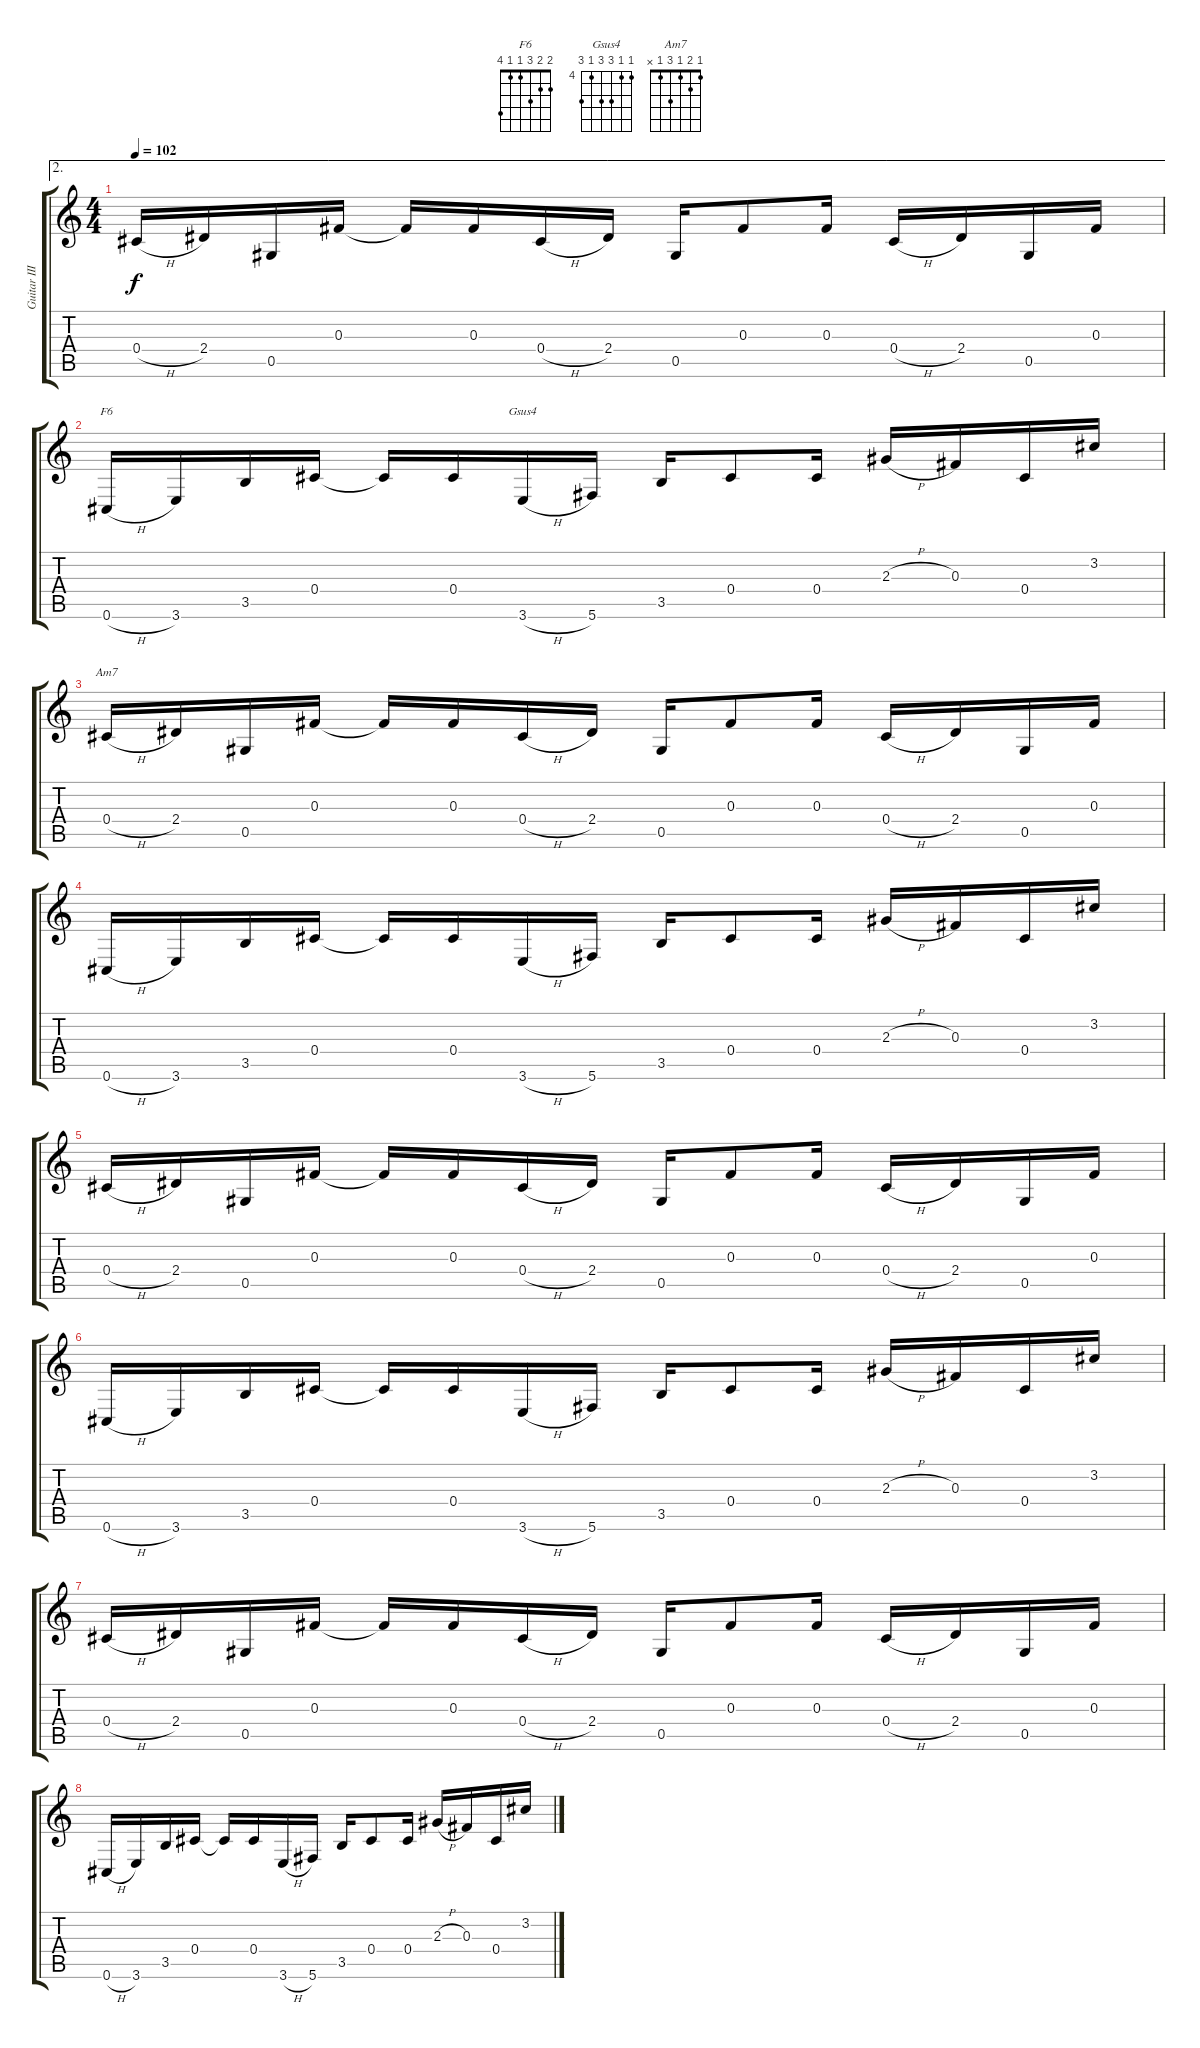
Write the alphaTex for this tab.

\track ("Guitar III" "Guitar III") {instrument acousticguitarsteel}
\staff {score tabs}
\tuning (Eb4 Bb3 Gb3 Db3 Ab2 Db2) {hide}
\chord ("F6" 2 2 3 1 1 4)
\chord ("Gsus4" 4 4 6 6 4 6) {firstfret 4}
\chord ("Am7" 1 2 1 3 1 x)
\ae 2
\ts (4 4)
\tempo 102
\clef g2
\ks c
0.4{h}.16{dy f} 2.4.16 0.5.16 0.3.16 0.3{t}.16 0.3.16 0.4{h}.16 2.4.16 0.5.16 0.3.8 0.3.16 0.4{h}.16 2.4.16 0.5.16 0.3.16 |
0.6{h}.16{ch "F6"} 3.6.16 3.5.16 0.4.16 0.4{t}.16 0.4.16 3.6{h}.16{ch "Gsus4"} 5.6.16 3.5.16 0.4.8 0.4.16 2.3{h}.16 0.3.16 0.4.16 3.2.16 |
0.4{h}.16{ch "Am7"} 2.4.16 0.5.16 0.3.16 0.3{t}.16 0.3.16 0.4{h}.16 2.4.16 0.5.16 0.3.8 0.3.16 0.4{h}.16 2.4.16 0.5.16 0.3.16 |
0.6{h}.16 3.6.16 3.5.16 0.4.16 0.4{t}.16 0.4.16 3.6{h}.16 5.6.16 3.5.16 0.4.8 0.4.16 2.3{h}.16 0.3.16 0.4.16 3.2.16 |
0.4{h}.16 2.4.16 0.5.16 0.3.16 0.3{t}.16 0.3.16 0.4{h}.16 2.4.16 0.5.16 0.3.8 0.3.16 0.4{h}.16 2.4.16 0.5.16 0.3.16 |
0.6{h}.16 3.6.16 3.5.16 0.4.16 0.4{t}.16 0.4.16 3.6{h}.16 5.6.16 3.5.16 0.4.8 0.4.16 2.3{h}.16 0.3.16 0.4.16 3.2.16 |
0.4{h}.16 2.4.16 0.5.16 0.3.16 0.3{t}.16 0.3.16 0.4{h}.16 2.4.16 0.5.16 0.3.8 0.3.16 0.4{h}.16 2.4.16 0.5.16 0.3.16 |
0.6{h}.16 3.6.16 3.5.16 0.4.16 0.4{t}.16 0.4.16 3.6{h}.16 5.6.16 3.5.16 0.4.8 0.4.16 2.3{h}.16 0.3.16 0.4.16 3.2.16
